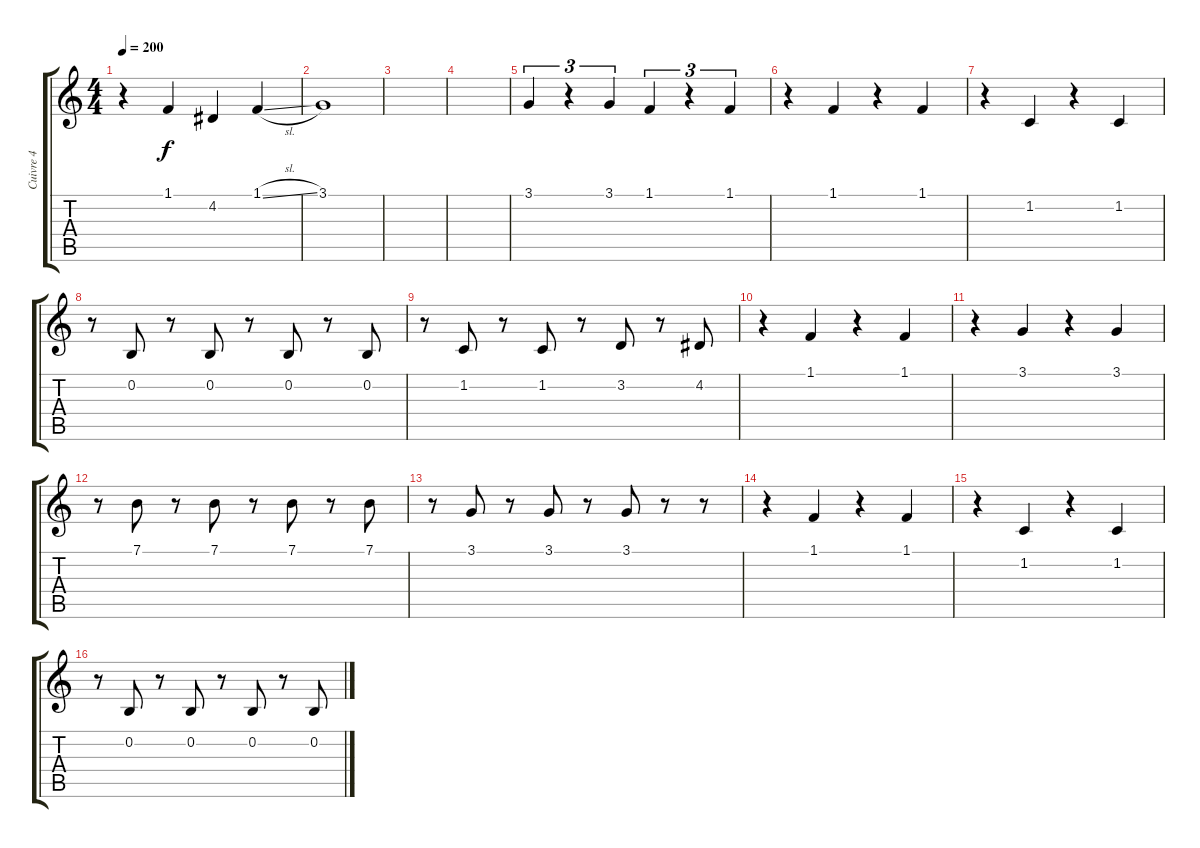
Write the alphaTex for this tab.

\track ("Cuivre 4" "Cuivre 4") {instrument bassoon}
\staff {score tabs}
\tuning (E4 B3 G3 D3 A2 E2) {hide}
\ts (4 4)
\tempo 200
\clef g2
\ks c
r.4{dy f} 1.1.4 4.2.4 1.1{sl}.4 |
3.1.1 |
|
|
3.1.4{tu (3 2)} r.4{tu (3 2)} 3.1.4{tu (3 2)} 1.1.4{tu (3 2)} r.4{tu (3 2)} 1.1.4{tu (3 2)} |
r.4 1.1.4 r.4 1.1.4 |
r.4 1.2.4 r.4 1.2.4 |
r.8 0.2.8 r.8 0.2.8 r.8 0.2.8 r.8 0.2.8 |
r.8 1.2.8 r.8 1.2.8 r.8 3.2.8 r.8 4.2.8 |
r.4 1.1.4 r.4 1.1.4 |
r.4 3.1.4 r.4 3.1.4 |
r.8 7.1.8 r.8 7.1.8 r.8 7.1.8 r.8 7.1.8 |
r.8 3.1.8 r.8 3.1.8 r.8 3.1.8 r.8 r.8 |
\section ("" "")
r.4 1.1.4 r.4 1.1.4 |
r.4 1.2.4 r.4 1.2.4 |
r.8 0.2.8 r.8 0.2.8 r.8 0.2.8 r.8 0.2.8
